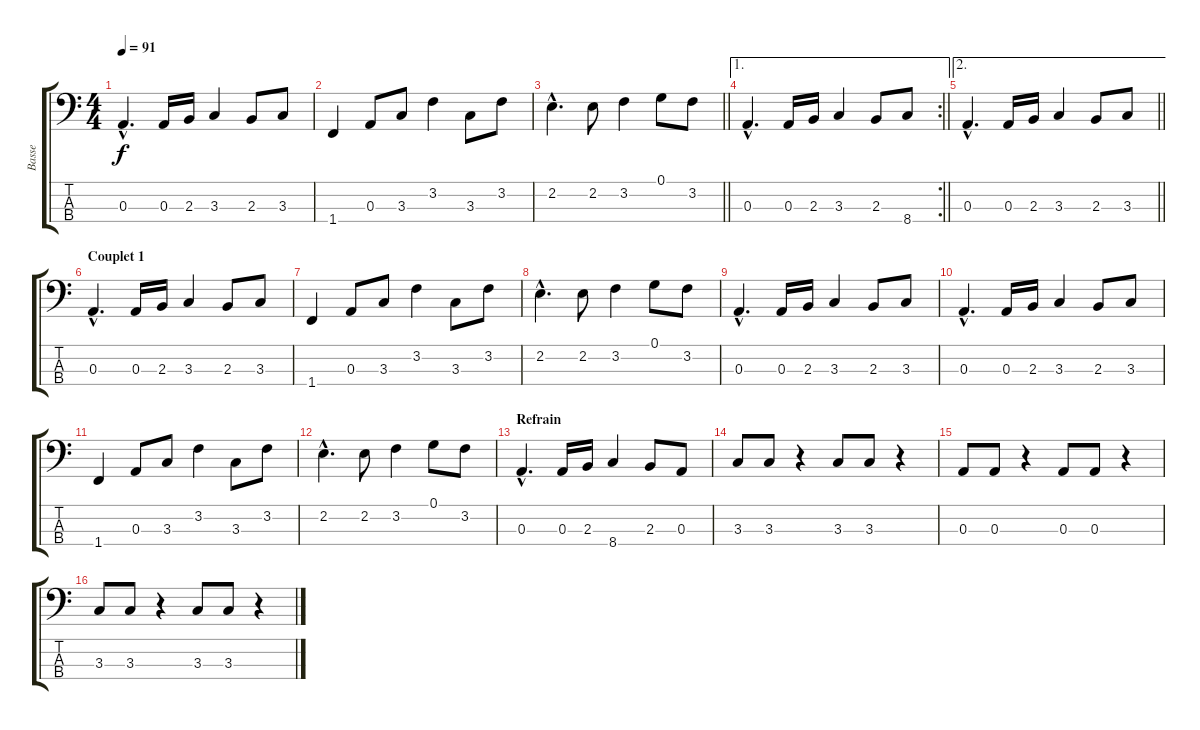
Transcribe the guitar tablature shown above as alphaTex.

\track ("Basse" "Basse") {instrument electricbassfinger}
\staff {score tabs}
\tuning (G2 D2 A1 E1) {hide}
\ts (4 4)
\tempo 91
\clef f4
\ks c
0.3{hac}.4{d dy f instrument electricbassfinger} 0.3.16 2.3.16 3.3.4 2.3.8 3.3.8 |
1.4.4 0.3.8 3.3.8 3.2.4 3.3.8 3.2.8 |
\barLineRight lightlight
2.2{hac}.4{d} 2.2.8 3.2.4 0.1.8 3.2.8 |
\ae 1
\rc 2
\barLineRight lightlight
0.3{hac}.4{d} 0.3.16 2.3.16 3.3.4 2.3.8 8.4.8 |
\ae 2
\barLineRight lightlight
0.3{hac}.4{d} 0.3.16 2.3.16 3.3.4 2.3.8 3.3.8 |
\section ("" "Couplet 1")
0.3{hac}.4{d} 0.3.16 2.3.16 3.3.4 2.3.8 3.3.8 |
1.4.4 0.3.8 3.3.8 3.2.4 3.3.8 3.2.8 |
2.2{hac}.4{d} 2.2.8 3.2.4 0.1.8 3.2.8 |
0.3{hac}.4{d} 0.3.16 2.3.16 3.3.4 2.3.8 3.3.8 |
0.3{hac}.4{d} 0.3.16 2.3.16 3.3.4 2.3.8 3.3.8 |
1.4.4 0.3.8 3.3.8 3.2.4 3.3.8 3.2.8 |
2.2{hac}.4{d} 2.2.8 3.2.4 0.1.8 3.2.8 |
\section ("" "Refrain")
0.3{hac}.4{d} 0.3.16 2.3.16 8.4.4 2.3.8 0.3.8 |
3.3.8 3.3.8 r.4 3.3.8 3.3.8 r.4 |
0.3.8 0.3.8 r.4 0.3.8 0.3.8 r.4 |
3.3.8 3.3.8 r.4 3.3.8 3.3.8 r.4
